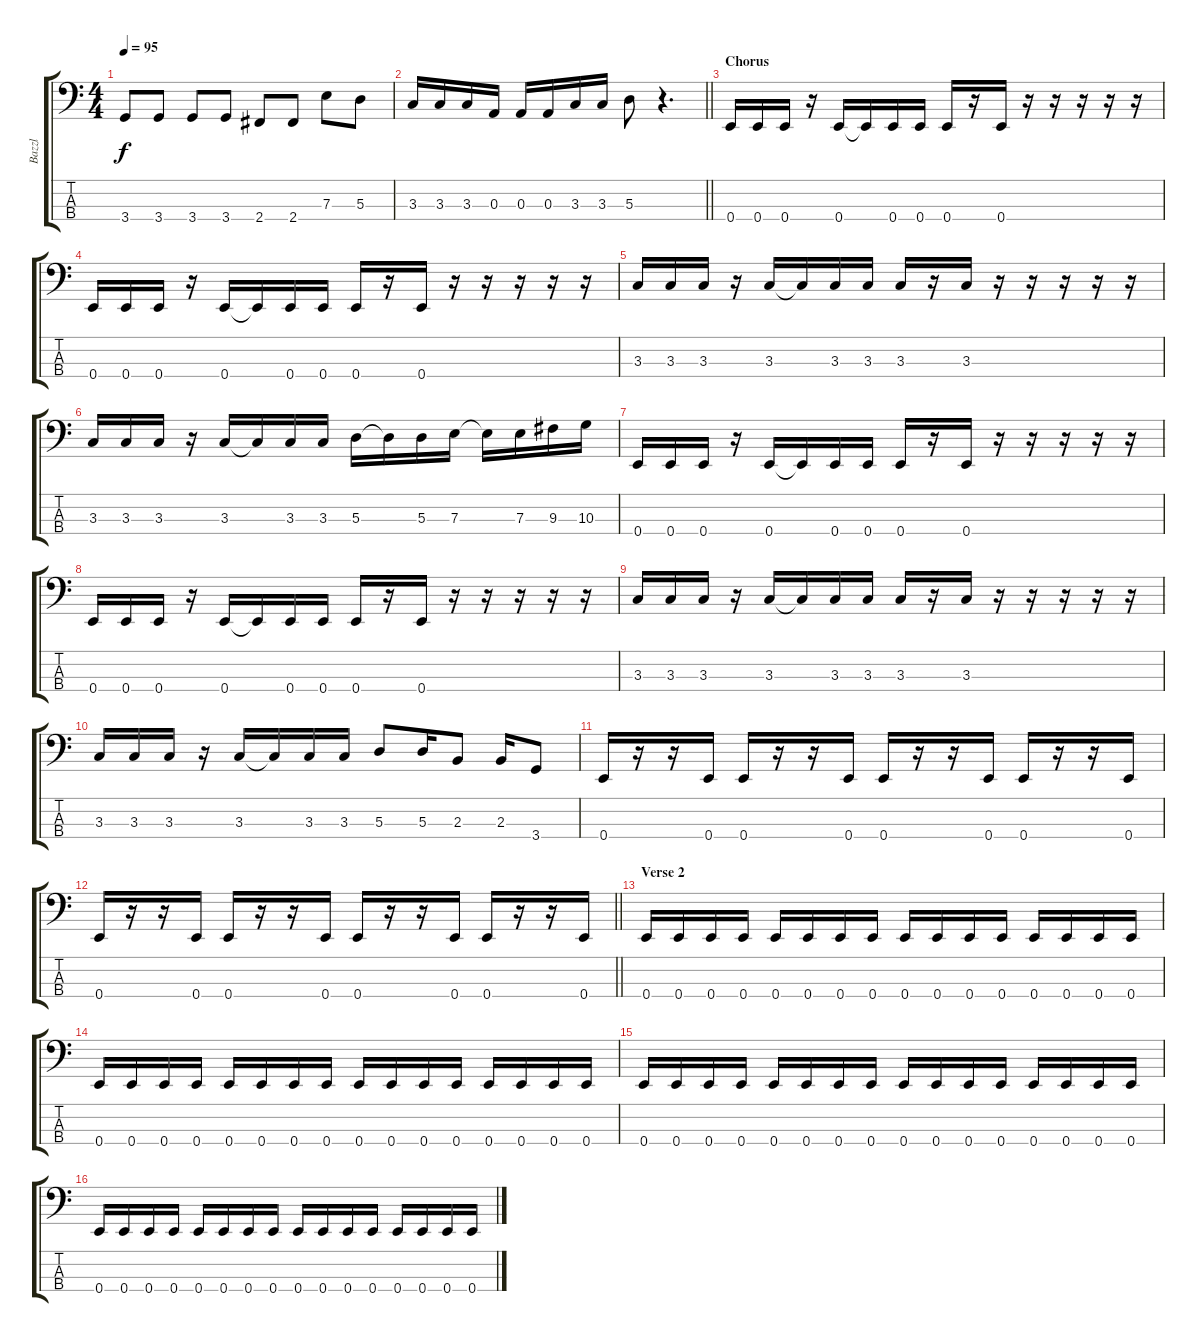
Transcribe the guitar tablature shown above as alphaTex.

\track ("Bazzl" "Bazzl") {instrument electricbassfinger}
\staff {score tabs}
\tuning (G2 D2 A1 E1) {hide}
\ts (4 4)
\tempo 95
\clef f4
\ks c
3.4.8{dy f} 3.4.8 3.4.8 3.4.8 2.4.8 2.4.8 7.3.8 5.3.8 |
\barLineRight lightlight
3.3.16 3.3.16 3.3.16 0.3.16 0.3.16 0.3.16 3.3.16 3.3.16 5.3.8 r.4{d} |
\section ("" "Chorus")
0.4.16 0.4.16 0.4.16 r.16 0.4.16 0.4{t}.16 0.4.16 0.4.16 0.4.16 r.16 0.4.16 r.16 r.16 r.16 r.16 r.16 |
0.4.16 0.4.16 0.4.16 r.16 0.4.16 0.4{t}.16 0.4.16 0.4.16 0.4.16 r.16 0.4.16 r.16 r.16 r.16 r.16 r.16 |
3.3.16 3.3.16 3.3.16 r.16 3.3.16 3.3{t}.16 3.3.16 3.3.16 3.3.16 r.16 3.3.16 r.16 r.16 r.16 r.16 r.16 |
3.3.16 3.3.16 3.3.16 r.16 3.3.16 3.3{t}.16 3.3.16 3.3.16 5.3.16 5.3{t}.16 5.3.16 7.3.16 7.3{t}.16 7.3.16 9.3.16 10.3.16 |
0.4.16 0.4.16 0.4.16 r.16 0.4.16 0.4{t}.16 0.4.16 0.4.16 0.4.16 r.16 0.4.16 r.16 r.16 r.16 r.16 r.16 |
0.4.16 0.4.16 0.4.16 r.16 0.4.16 0.4{t}.16 0.4.16 0.4.16 0.4.16 r.16 0.4.16 r.16 r.16 r.16 r.16 r.16 |
3.3.16 3.3.16 3.3.16 r.16 3.3.16 3.3{t}.16 3.3.16 3.3.16 3.3.16 r.16 3.3.16 r.16 r.16 r.16 r.16 r.16 |
3.3.16 3.3.16 3.3.16 r.16 3.3.16 3.3{t}.16 3.3.16 3.3.16 5.3.8 5.3.16 2.3.8 2.3.16 3.4.8 |
0.4.16 r.16 r.16 0.4.16 0.4.16 r.16 r.16 0.4.16 0.4.16 r.16 r.16 0.4.16 0.4.16 r.16 r.16 0.4.16 |
\barLineRight lightlight
0.4.16 r.16 r.16 0.4.16 0.4.16 r.16 r.16 0.4.16 0.4.16 r.16 r.16 0.4.16 0.4.16 r.16 r.16 0.4.16 |
\section ("" "Verse 2")
0.4.16 0.4.16 0.4.16 0.4.16 0.4.16 0.4.16 0.4.16 0.4.16 0.4.16 0.4.16 0.4.16 0.4.16 0.4.16 0.4.16 0.4.16 0.4.16 |
0.4.16 0.4.16 0.4.16 0.4.16 0.4.16 0.4.16 0.4.16 0.4.16 0.4.16 0.4.16 0.4.16 0.4.16 0.4.16 0.4.16 0.4.16 0.4.16 |
0.4.16 0.4.16 0.4.16 0.4.16 0.4.16 0.4.16 0.4.16 0.4.16 0.4.16 0.4.16 0.4.16 0.4.16 0.4.16 0.4.16 0.4.16 0.4.16 |
0.4.16 0.4.16 0.4.16 0.4.16 0.4.16 0.4.16 0.4.16 0.4.16 0.4.16 0.4.16 0.4.16 0.4.16 0.4.16 0.4.16 0.4.16 0.4.16
